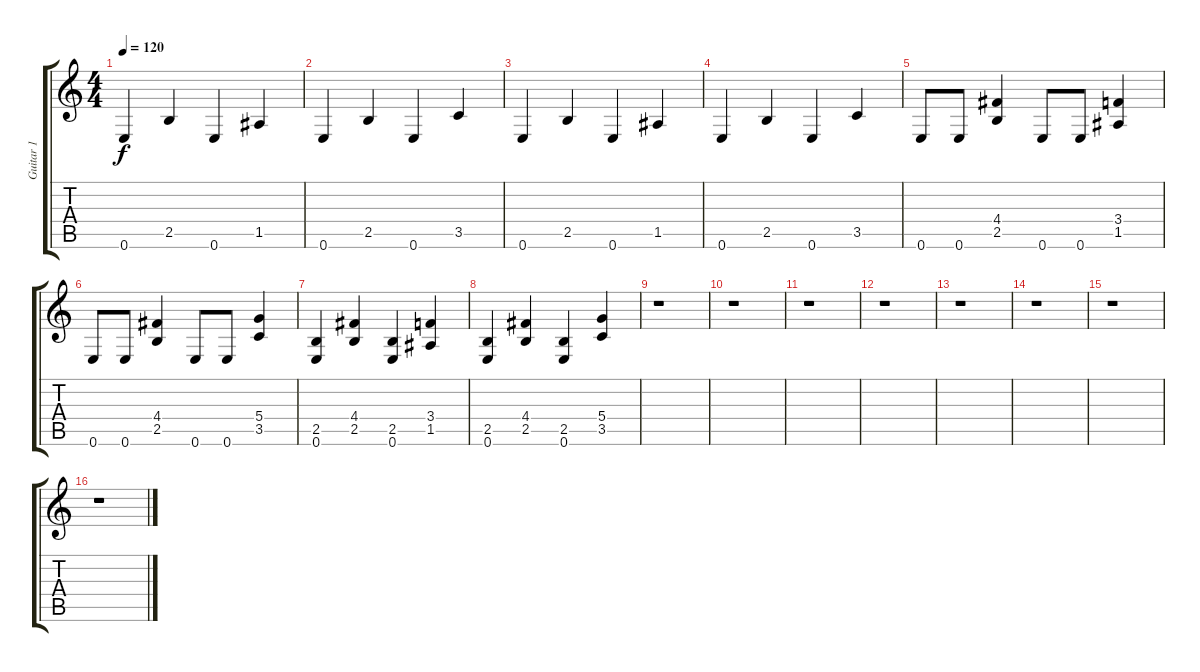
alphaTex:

\track ("Guitar 1" "Guitar 1") {instrument electricguitarmuted}
\staff {score tabs}
\tuning (E4 B3 G3 D3 A2 E2) {hide}
\ts (4 4)
\tempo 120
\clef g2
\ks c
0.6.4{dy f instrument electricguitarmuted} 2.5.4 0.6.4 1.5.4 |
0.6.4 2.5.4 0.6.4 3.5.4 |
0.6.4 2.5.4 0.6.4 1.5.4 |
0.6.4 2.5.4 0.6.4 3.5.4 |
0.6.8 0.6.8 (4.4 2.5).4 0.6.8 0.6.8 (3.4 1.5).4 |
0.6.8 0.6.8 (4.4 2.5).4 0.6.8 0.6.8 (5.4 3.5).4 |
(2.5 0.6).4{instrument electricguitarmuted} (4.4 2.5).4 (2.5 0.6).4 (3.4 1.5).4 |
(2.5 0.6).4 (4.4 2.5).4 (2.5 0.6).4 (5.4 3.5).4 |
r.1 |
r.1 |
r.1 |
r.1 |
r.1 |
r.1 |
r.1 |
r.1
